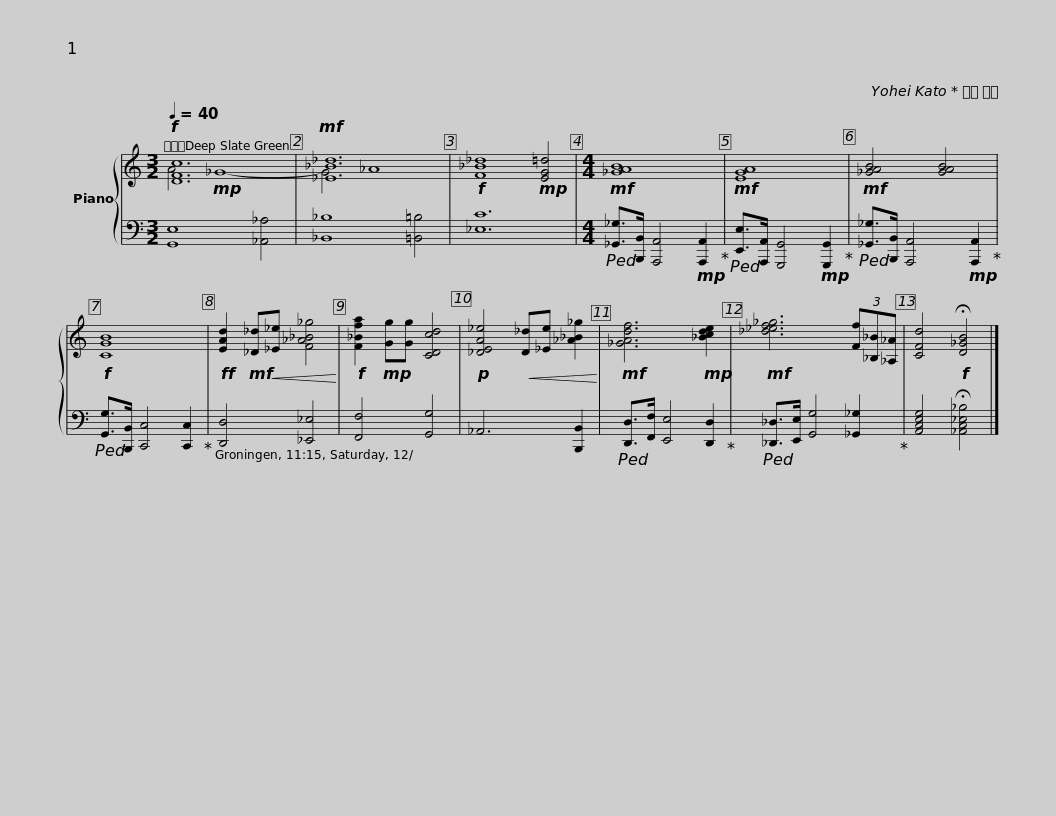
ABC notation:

X:1
%%score { ( 1 2 ) | 3 }
L:1/8
Q:1/4=40
M:3/2
I:linebreak $
K:C
V:1 treble
V:2 treble
V:3 bass
V:1
!f! [DFc]12 |!mf! [_E_B_d]12 |!f! [F_B_d]8!mp! [EG=d]4 |[M:4/4]!mf! [_GAB]8 |!mf! [EGA]8 | %5
!mf! [_GAB]4 [GAB]4 |!f! [CGB]8 |$!ff! [EAd]2!mf!!<(! [_D_d][_E_e] [F_A_B_g]4!<)! |!f! [F_Bfa]2!mp! [Gg][Gg] [CDcd]4 |!p! [_DEA_e]4!<(! [D_d][_Ee] [_A_B_g]2!<)! | %10
!mf! [_GAdf]6!mp! [_Bcde]2 |!mf! [_d_ef_g]6 (3[Ff][_B,_B][_A,_A] | [CFd]4!f! !fermata![D_GB]4 |] %13
V:2
 A4!mp! _G8- | G4 _A8 | x12 |[M:4/4] x8 | x8 | %5
 x8 | x8 |$ x8 | x8 | x8 | %10
 x8 | x8 | x8 |] %13
V:3
 [G,,E,]8 [_A,,_A,]4 | [_B,,_B,]8 [=B,,=B,]4 | [_E,C]12 |[M:4/4]!ped! [_G,,_G,]>[B,,,B,,] [A,,,A,,]4!mp! [A,,,A,,]2!ped-up! |!ped! [E,,E,]>[A,,,A,,] [G,,,G,,]4!mp! [G,,,G,,]2!ped-up! | %5
!ped! [_G,,_G,]>[B,,,B,,] [A,,,A,,]4!mp! [A,,,A,,]2!ped-up! |!ped! [G,,G,]>[B,,,B,,] [C,,C,]4 [C,,C,]2!ped-up! |$ [D,,D,]4 [_E,,_E,]4 | [F,,F,]4 [G,,G,]4 | _A,,6 [B,,,B,,]2 | %10
!ped! [D,,D,]>[F,,F,] [E,,E,]4 [D,,D,]2!ped-up! |!ped! [_D,,_D,]>[E,,E,] [G,,G,]4 [_G,,_G,]2!ped-up! | [A,,C,E,G,]4 !fermata![_A,,C,_E,_B,]4 |] %13
